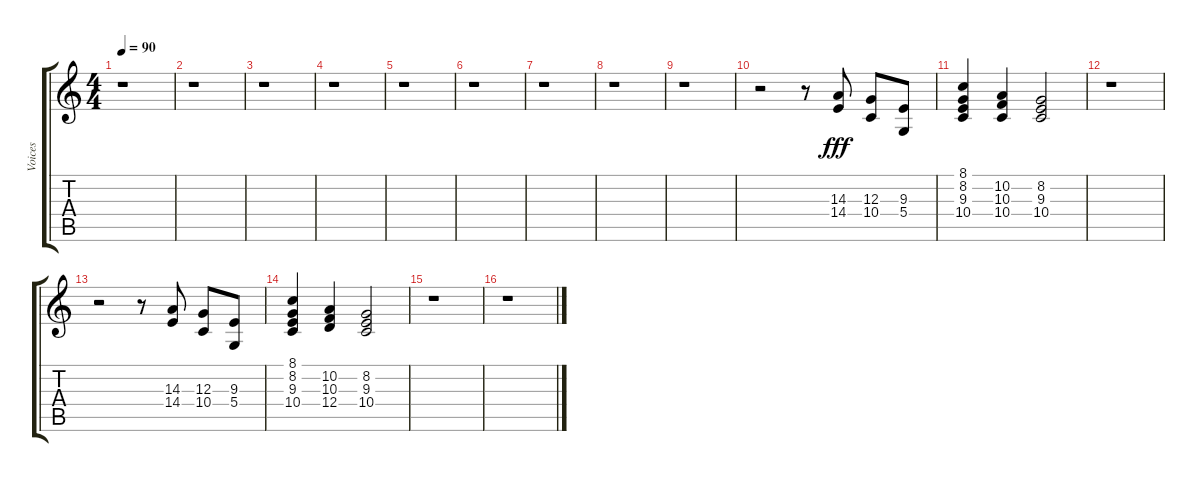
\track ("Voices" "Voices") {instrument lead6voice}
\staff {score tabs}
\tuning (E4 B3 G3 D3 A2 E2) {hide}
\ts (4 4)
\tempo 90
\clef g2
\ks c
r.1{dy mp} |
r.1 |
r.1 |
r.1 |
r.1 |
r.1 |
r.1 |
r.1 |
r.1 |
r.2 r.8 (14.3 14.4).8{dy fff instrument synthvoice} (12.3 10.4).8 (9.3 5.4).8 |
(8.1 8.2 9.3 10.4).4 (10.2 10.3 10.4).4 (8.2 9.3 10.4).2 |
r.1 |
r.2 r.8 (14.3 14.4).8 (12.3 10.4).8 (9.3 5.4).8 |
(8.1 8.2 9.3 10.4).4 (10.2 10.3 12.4).4 (8.2 9.3 10.4).2 |
r.1 |
r.1
